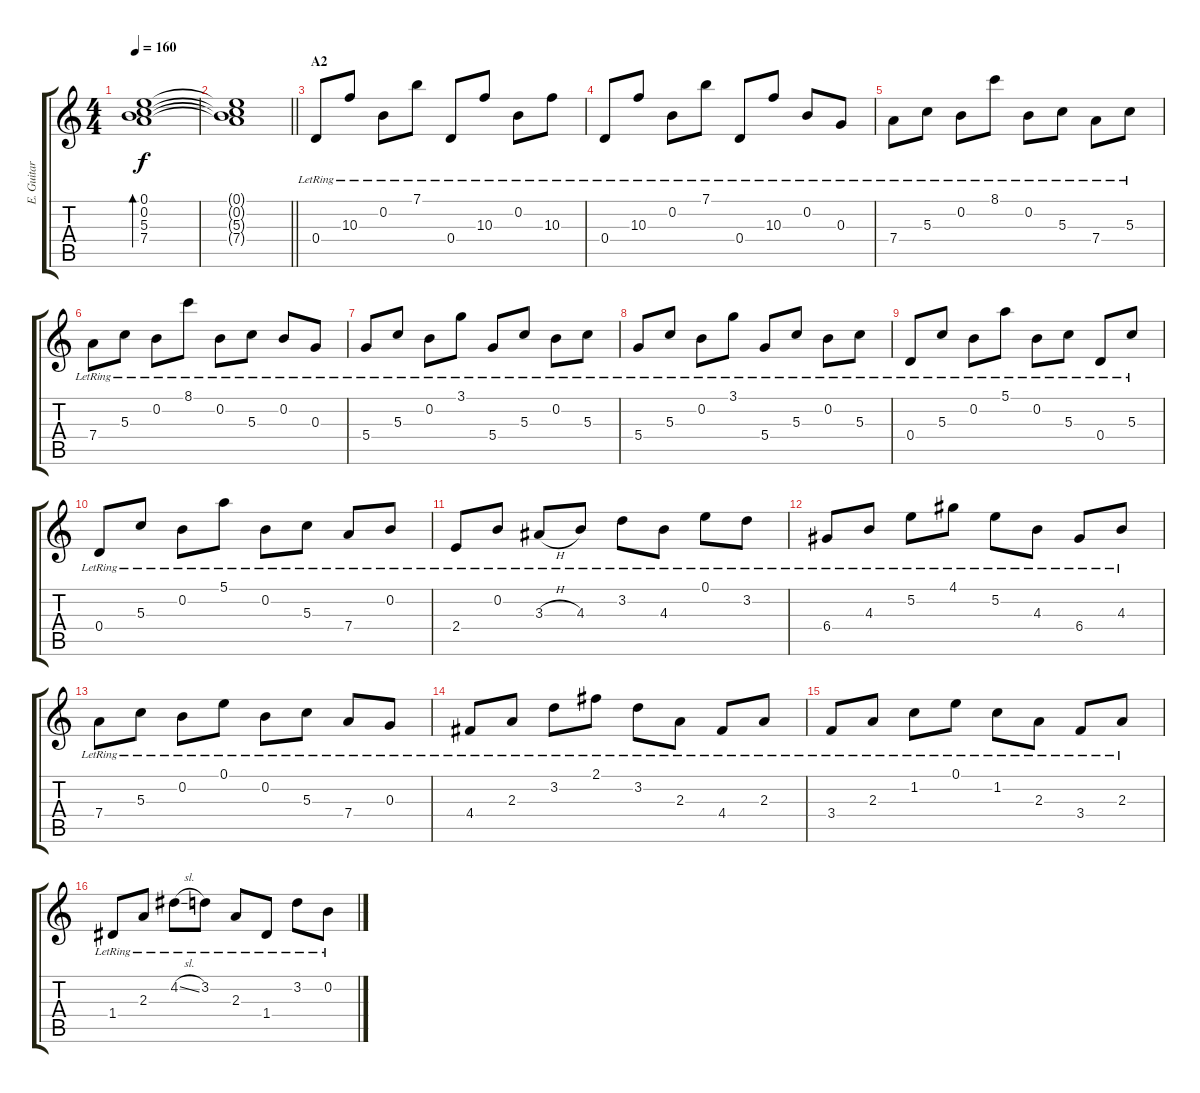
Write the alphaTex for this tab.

\track ("E. Guitar I" "E. Guitar ") {instrument electricguitarclean}
\staff {score tabs}
\tuning (E4 B3 G3 D3 A2 E2) {hide}
\ts (4 4)
\tempo 160
\clef g2
\ks c
(0.1 0.2 5.3 7.4).1{bd 240 dy f} |
\barLineRight lightlight
(0.1{t} 0.2{t} 5.3{t} 7.4{t}).1 |
\section ("" "A2")
0.4{lr}.8 10.3{lr}.8 0.2{lr}.8 7.1{lr}.8 0.4{lr}.8 10.3{lr}.8 0.2{lr}.8 10.3{lr}.8 |
0.4{lr}.8 10.3{lr}.8 0.2{lr}.8 7.1{lr}.8 0.4{lr}.8 10.3{lr}.8 0.2{lr}.8 0.3{lr}.8 |
7.4{lr}.8 5.3{lr}.8 0.2{lr}.8 8.1{lr}.8 0.2{lr}.8 5.3{lr}.8 7.4{lr}.8 5.3{lr}.8 |
7.4{lr}.8 5.3{lr}.8 0.2{lr}.8 8.1{lr}.8 0.2{lr}.8 5.3{lr}.8 0.2{lr}.8 0.3{lr}.8 |
5.4{lr}.8 5.3{lr}.8 0.2{lr}.8 3.1{lr}.8 5.4{lr}.8 5.3{lr}.8 0.2{lr}.8 5.3{lr}.8 |
5.4{lr}.8 5.3{lr}.8 0.2{lr}.8 3.1{lr}.8 5.4{lr}.8 5.3{lr}.8 0.2{lr}.8 5.3{lr}.8 |
0.4{lr}.8 5.3{lr}.8 0.2{lr}.8 5.1{lr}.8 0.2{lr}.8 5.3{lr}.8 0.4{lr}.8 5.3{lr}.8 |
0.4{lr}.8 5.3{lr}.8 0.2{lr}.8 5.1{lr}.8 0.2{lr}.8 5.3{lr}.8 7.4{lr}.8 0.2{lr}.8 |
2.4{lr}.8 0.2{lr}.8 3.3{h lr}.8 4.3{lr}.8 3.2{lr}.8 4.3{lr}.8 0.1{lr}.8 3.2{lr}.8 |
6.4{lr}.8 4.3{lr}.8 5.2{lr}.8 4.1{lr}.8 5.2{lr}.8 4.3{lr}.8 6.4{lr}.8 4.3{lr}.8 |
7.4{lr}.8 5.3{lr}.8 0.2{lr}.8 0.1{lr}.8 0.2{lr}.8 5.3{lr}.8 7.4{lr}.8 0.3{lr}.8 |
4.4{lr}.8 2.3{lr}.8 3.2{lr}.8 2.1{lr}.8 3.2{lr}.8 2.3{lr}.8 4.4{lr}.8 2.3{lr}.8 |
3.4{lr}.8 2.3{lr}.8 1.2{lr}.8 0.1{lr}.8 1.2{lr}.8 2.3{lr}.8 3.4{lr}.8 2.3{lr}.8 |
1.4{lr}.8 2.3{lr}.8 4.2{sl lr}.8 3.2{lr}.8 2.3{lr}.8 1.4{lr}.8 3.2{lr}.8 0.2{lr}.8
